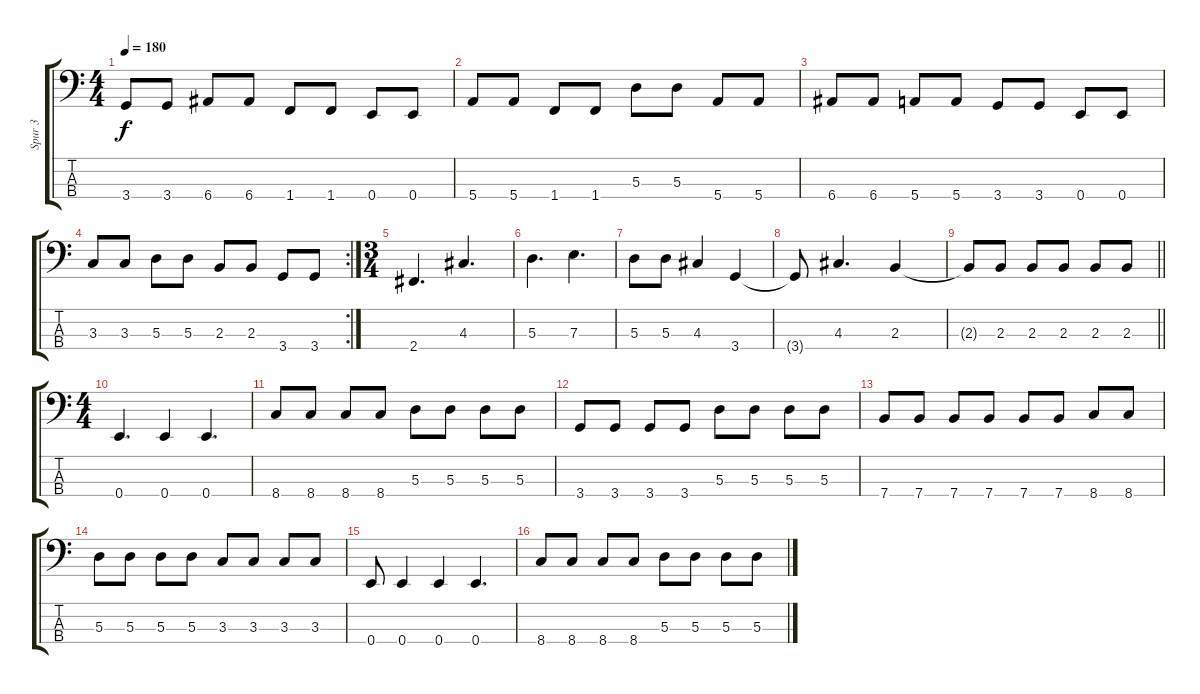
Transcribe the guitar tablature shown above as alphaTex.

\track ("Spur 3" "Spur 3") {instrument electricbassfinger}
\staff {score tabs}
\tuning (G2 D2 A1 E1) {hide}
\ts (4 4)
\tempo 180
\clef f4
\ks c
3.4.8{dy f} 3.4.8 6.4.8 6.4.8 1.4.8 1.4.8 0.4.8 0.4.8 |
5.4.8 5.4.8 1.4.8 1.4.8 5.3.8 5.3.8 5.4.8 5.4.8 |
6.4.8 6.4.8 5.4.8 5.4.8 3.4.8 3.4.8 0.4.8 0.4.8 |
\rc 2
3.3.8 3.3.8 5.3.8 5.3.8 2.3.8 2.3.8 3.4.8 3.4.8 |
\ts (3 4)
2.4.4{d} 4.3.4{d} |
5.3.4{d} 7.3.4{d} |
5.3.8 5.3.8 4.3.4 3.4.4 |
3.4{t}.8 4.3.4{d} 2.3.4 |
\barLineRight lightlight
2.3{t}.8 2.3.8 2.3.8 2.3.8 2.3.8 2.3.8 |
\ts (4 4)
0.4.4{d} 0.4.4 0.4.4{d} |
8.4.8 8.4.8 8.4.8 8.4.8 5.3.8 5.3.8 5.3.8 5.3.8 |
3.4.8 3.4.8 3.4.8 3.4.8 5.3.8 5.3.8 5.3.8 5.3.8 |
7.4.8 7.4.8 7.4.8 7.4.8 7.4.8 7.4.8 8.4.8 8.4.8 |
5.3.8 5.3.8 5.3.8 5.3.8 3.3.8 3.3.8 3.3.8 3.3.8 |
0.4.8 0.4.4 0.4.4 0.4.4{d} |
8.4.8 8.4.8 8.4.8 8.4.8 5.3.8 5.3.8 5.3.8 5.3.8
